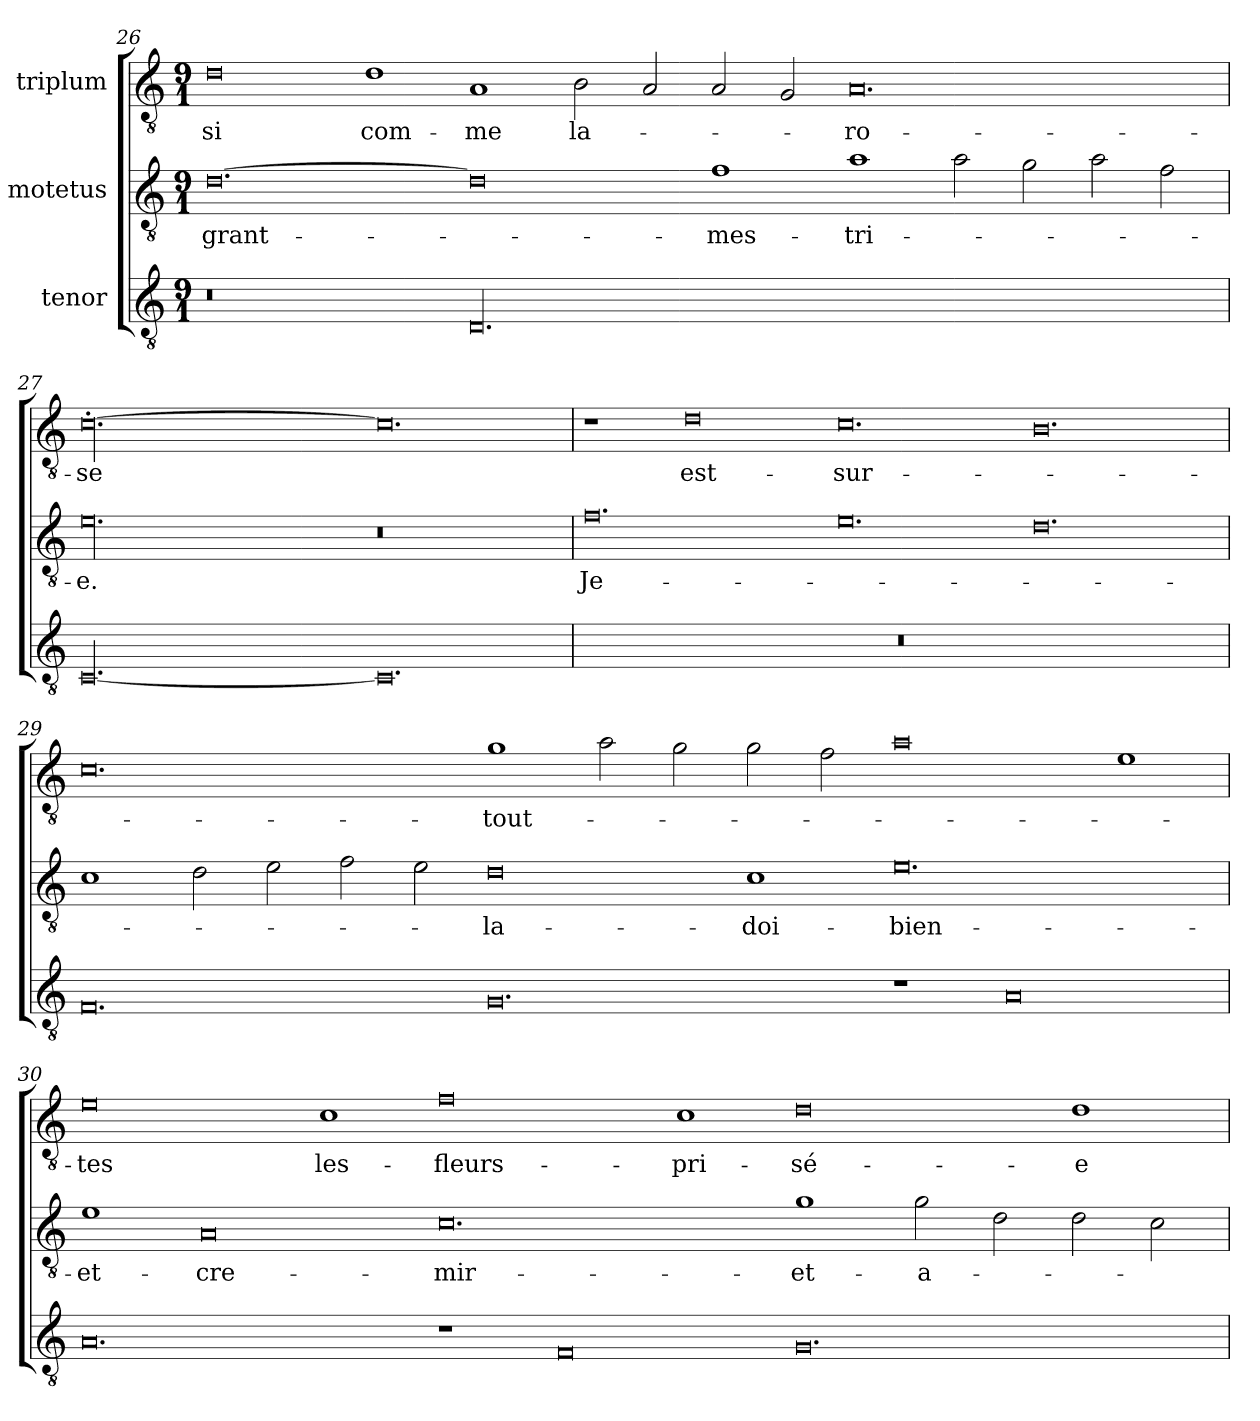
**kern	**kern	**text	**kern	**text
*part3	*part2	*part2	*part1	*part1
*staff3	*staff2	*staff2	*staff1	*staff1
*I"tenor	*I"motetus	*	*I"triplum	*
*clefGv2	*clefGv2	*	*clefGv2	*
*k[]	*k[]	*	*k[]	*
*C:	*C:	*	*C:	*
*M9/1	*M9/1	*	*M9/1	*
=26	=26	=26	=26	=26
0.r	[0.d\	grant-	0d\	-si
.	.	.	1d\	com-
00.D/	0d\]	.	1A/	-me
.	.	.	2B\	la-
.	.	.	2A/	.
.	1f\	mes-	2A/	.
.	.	.	2G/	.
.	1a\	-tri-	0.A/	ro-
.	2a\	.	.	.
.	2g\	.	.	.
.	2a\	.	.	.
.	2f\	.	.	.
=27	=27	=27	=27	=27
[00.C/	00.e\	-e.	[00.c'\	-se
0.C/]	0.r	.	0.c\]	.
=28	=28	=28	=28	=28
1%9r	0.f\	Je-	1r	.
.	.	.	0d\	est-
.	0.e\	.	0.c\	sur-
.	0.d\	.	0.B\	.
=29	=29	=29	=29	=29
0.F/	1c\	.	0.c\	.
.	2d\	.	.	.
.	2e\	.	.	.
.	2f\	.	.	.
.	2e\	.	.	.
0.G/	0d\	la-	1g\	tout-
.	.	.	2a\	.
.	.	.	2g\	.
.	1c\	doi-	2g\	.
.	.	.	2f\	.
1r	0.e\	bien-	0a\	.
0A/	.	.	.	.
.	.	.	1e\	.
=30	=30	=30	=30	=30
0.A/	1e\	et-	0e\	-tes
.	0A/	cre-	.	.
.	.	.	1c\	les-
1r	0.c\	mir-	0f\	fleurs-
0F/	.	.	.	.
.	.	.	1c\	pri-
0.G/	1g\	et-	0d\	-sé-
.	2g\	a-	.	.
.	2d\	.	.	.
.	2d\	.	1d\	-e
.	2c\	.	.	.
=	=	=	=	=
*-	*-	*-	*-	*-
